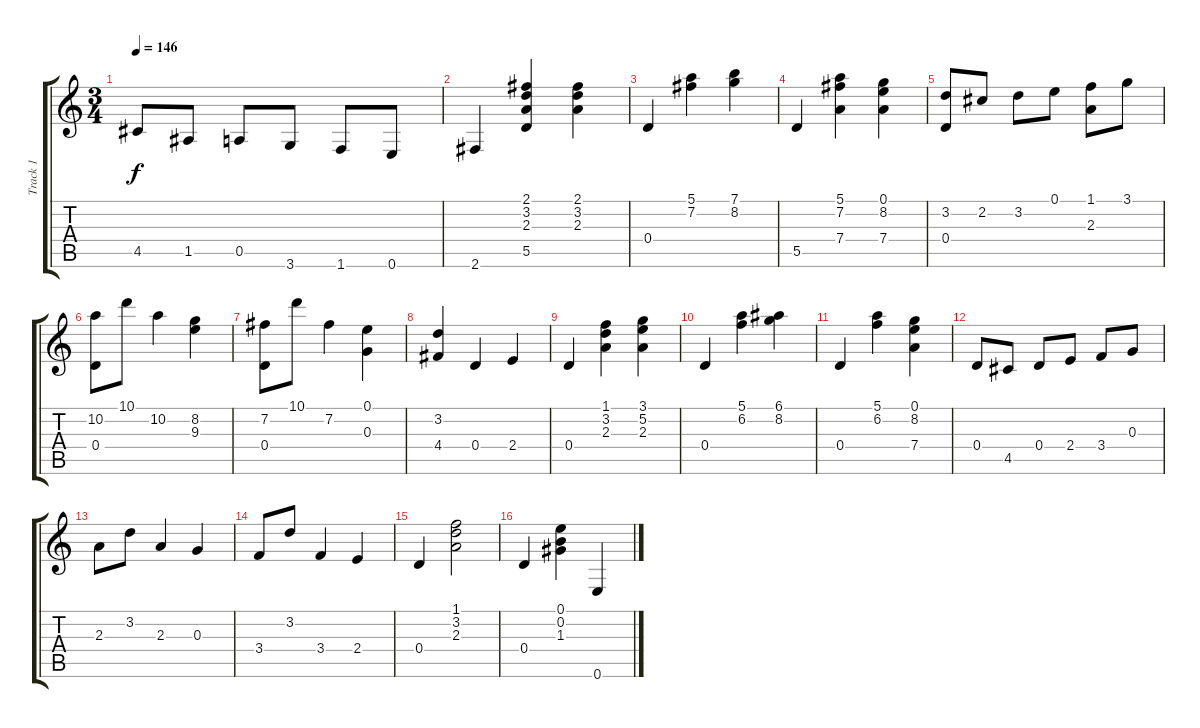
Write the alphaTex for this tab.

\track ("Track 1" "Track 1") {instrument acousticguitarnylon}
\staff {score tabs}
\tuning (E4 B3 G3 D3 A2 E2) {hide}
\ts (3 4)
\tempo 146
\clef g2
\ks c
4.5.8{dy f} 1.5.8 0.5.8 3.6.8 1.6.8 0.6.8 |
2.6.4 (2.1 3.2 2.3 5.5).4 (2.1 3.2 2.3).4 |
0.4.4 (5.1 7.2).4 (7.1 8.2).4 |
5.5.4 (5.1 7.2 7.4).4 (0.1 8.2 7.4).4 |
(3.2 0.4).8 2.2.8 3.2.8 0.1.8 (1.1 2.3).8 3.1.8 |
(10.2 0.4).8 10.1.8 10.2.4 (8.2 9.3).4 |
(7.2 0.4).8 10.1.8 7.2.4 (0.1 0.3).4 |
(3.2 4.4).4 0.4.4 2.4.4 |
0.4.4 (1.1 3.2 2.3).4 (3.1 5.2 2.3).4 |
0.4.4 (5.1 6.2).4 (6.1 8.2).4 |
0.4.4 (5.1 6.2).4 (0.1 8.2 7.4).4 |
0.4.8 4.5.8 0.4.8 2.4.8 3.4.8 0.3.8 |
2.3.8 3.2.8 2.3.4 0.3.4 |
3.4.8 3.2.8 3.4.4 2.4.4 |
0.4.4 (1.1 3.2 2.3).2 |
0.4.4 (0.1 0.2 1.3).4 0.6.4
